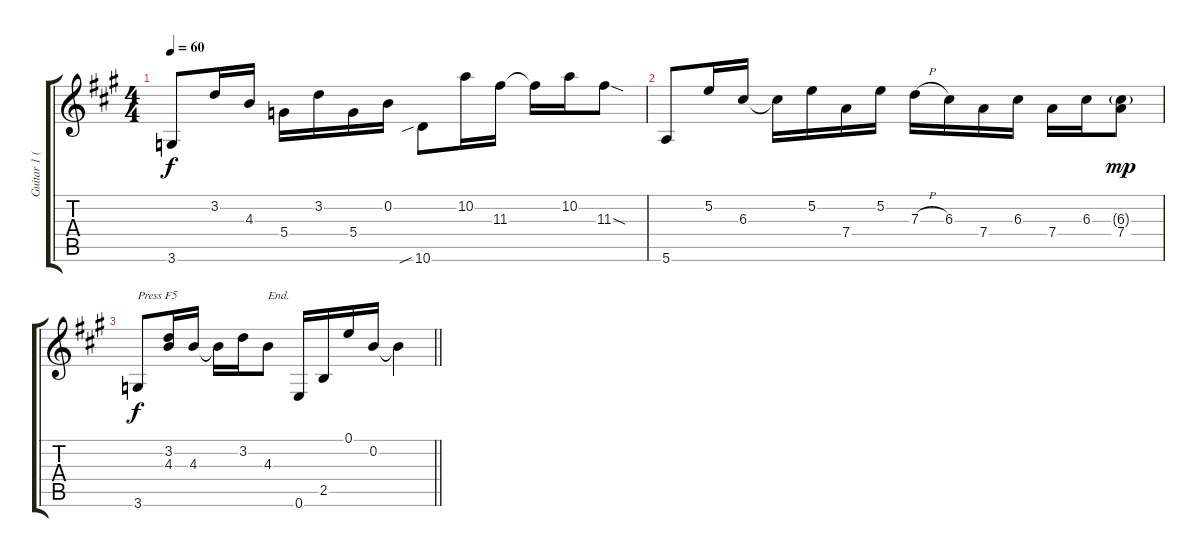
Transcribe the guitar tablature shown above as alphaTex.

\track ("Guitar 1 (Clean with tremolo effect)" "Guitar 1 (") {instrument electricguitarjazz}
\staff {score tabs}
\tuning (E4 B3 G3 D3 A2 E2) {hide}
\ts (4 4)
\tempo 60
\clef g2
\ks a
3.6.8{dy f} 3.2.16 4.3.16 5.4.16 3.2.16 5.4.16 0.2.16 10.6{sib}.8 10.2.16 11.3.16 11.3{t}.16 10.2.16 11.3{sod}.8 |
5.6.8 5.2.16 6.3.16 6.3{t}.16 5.2.16 7.4.16 5.2.16 7.3{h}.16 6.3.16 7.4.16 6.3.16 7.4.16 6.3.16 (6.3{g} 7.4).8{dy mp} |
\barLineRight lightlight
3.6.8{txt "Press F5" dy f} (3.2 4.3).16 4.3.16 4.3{t}.16 3.2.16 4.3.8{txt "End. "} 0.6.16 2.5.16 0.1.16 0.2.16 0.2{t}.4
